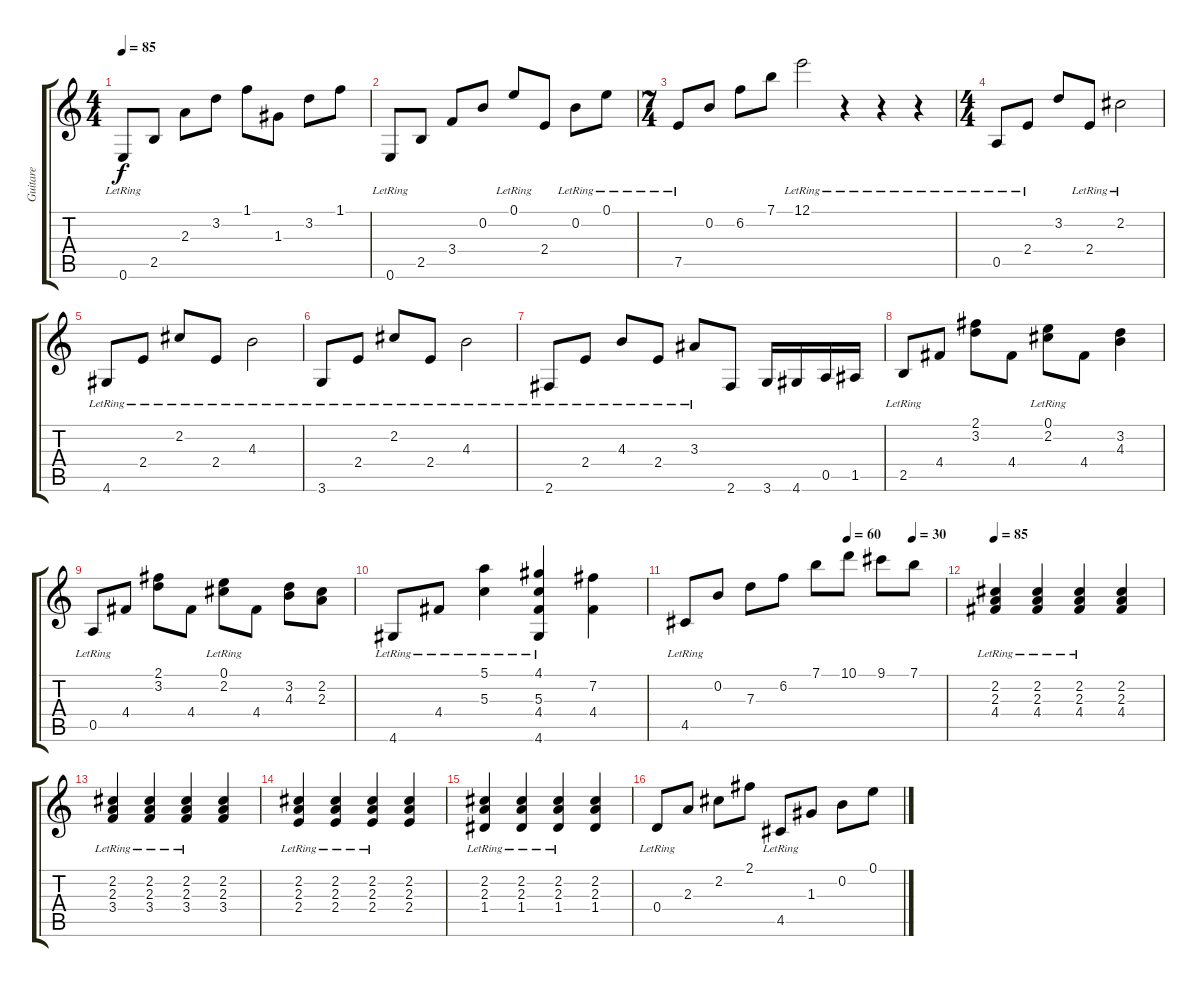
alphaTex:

\track ("Guitare" "Guitare") {instrument acousticguitarnylon}
\staff {score tabs}
\tuning (E4 B3 G3 D3 A2 E2) {hide}
\ts (4 4)
\tempo 85
\clef g2
\ks c
0.6{lr}.8{dy f} 2.5.8 2.3.8 3.2.8 1.1.8 1.3.8 3.2.8 1.1.8 |
0.6{lr}.8 2.5.8 3.4.8 0.2.8 0.1{lr}.8 2.4.8 0.2{lr}.8 0.1{lr}.8 |
\ts (7 4)
7.5{lr}.8 0.2.8 6.2.8 7.1.8 12.1{lr}.2 r.4 r.4 r.4 |
\ts (4 4)
0.5{lr}.8 2.4{lr}.8 3.2.8 2.4{lr}.8 2.2{lr}.2 |
4.6{lr}.8 2.4{lr}.8 2.2{lr}.8 2.4{lr}.8 4.3{lr}.2 |
3.6{lr}.8 2.4{lr}.8 2.2{lr}.8 2.4{lr}.8 4.3{lr}.2 |
2.6{lr}.8 2.4{lr}.8 4.3{lr}.8 2.4{lr}.8 3.3{lr}.8 2.6.8 3.6.16 4.6.16 0.5.16 1.5.16 |
2.5{lr}.8 4.4.8 (2.1 3.2).8 4.4.8 (0.1{lr} 2.2).8 4.4.8 (3.2 4.3).4 |
0.5{lr}.8 4.4.8 (2.1 3.2).8 4.4.8 (0.1{lr} 2.2).8 4.4.8 (3.2 4.3).8 (2.2 2.3).8 |
4.6{lr}.8 4.4{lr}.8 (5.1 5.3{lr}).4 (4.1 5.3{lr} 4.4{lr} 4.6{lr}).4 (7.2 4.4).4 |
\tempo (60 0.625)
\tempo (30 0.875)
4.5{lr}.8 0.2.8 7.3.8 6.2.8 7.1.8 10.1.8 9.1.8 7.1.8 |
\tempo 85
(2.2{lr} 2.3{lr} 4.4{lr}).4 (2.2{lr} 2.3{lr} 4.4{lr}).4 (2.2{lr} 2.3{lr} 4.4{lr}).4 (2.2 2.3 4.4).4 |
(2.2{lr} 2.3{lr} 3.4{lr}).4 (2.2{lr} 2.3{lr} 3.4{lr}).4 (2.2{lr} 2.3{lr} 3.4{lr}).4 (2.2 2.3 3.4).4 |
(2.2{lr} 2.3{lr} 2.4{lr}).4 (2.2{lr} 2.3{lr} 2.4{lr}).4 (2.2{lr} 2.3{lr} 2.4{lr}).4 (2.2 2.3 2.4).4 |
(2.2{lr} 2.3{lr} 1.4{lr}).4 (2.2{lr} 2.3{lr} 1.4{lr}).4 (2.2{lr} 2.3{lr} 1.4{lr}).4 (2.2 2.3 1.4).4 |
0.4{lr}.8 2.3.8 2.2.8 2.1.8 4.5{lr}.8 1.3.8 0.2.8 0.1.8
